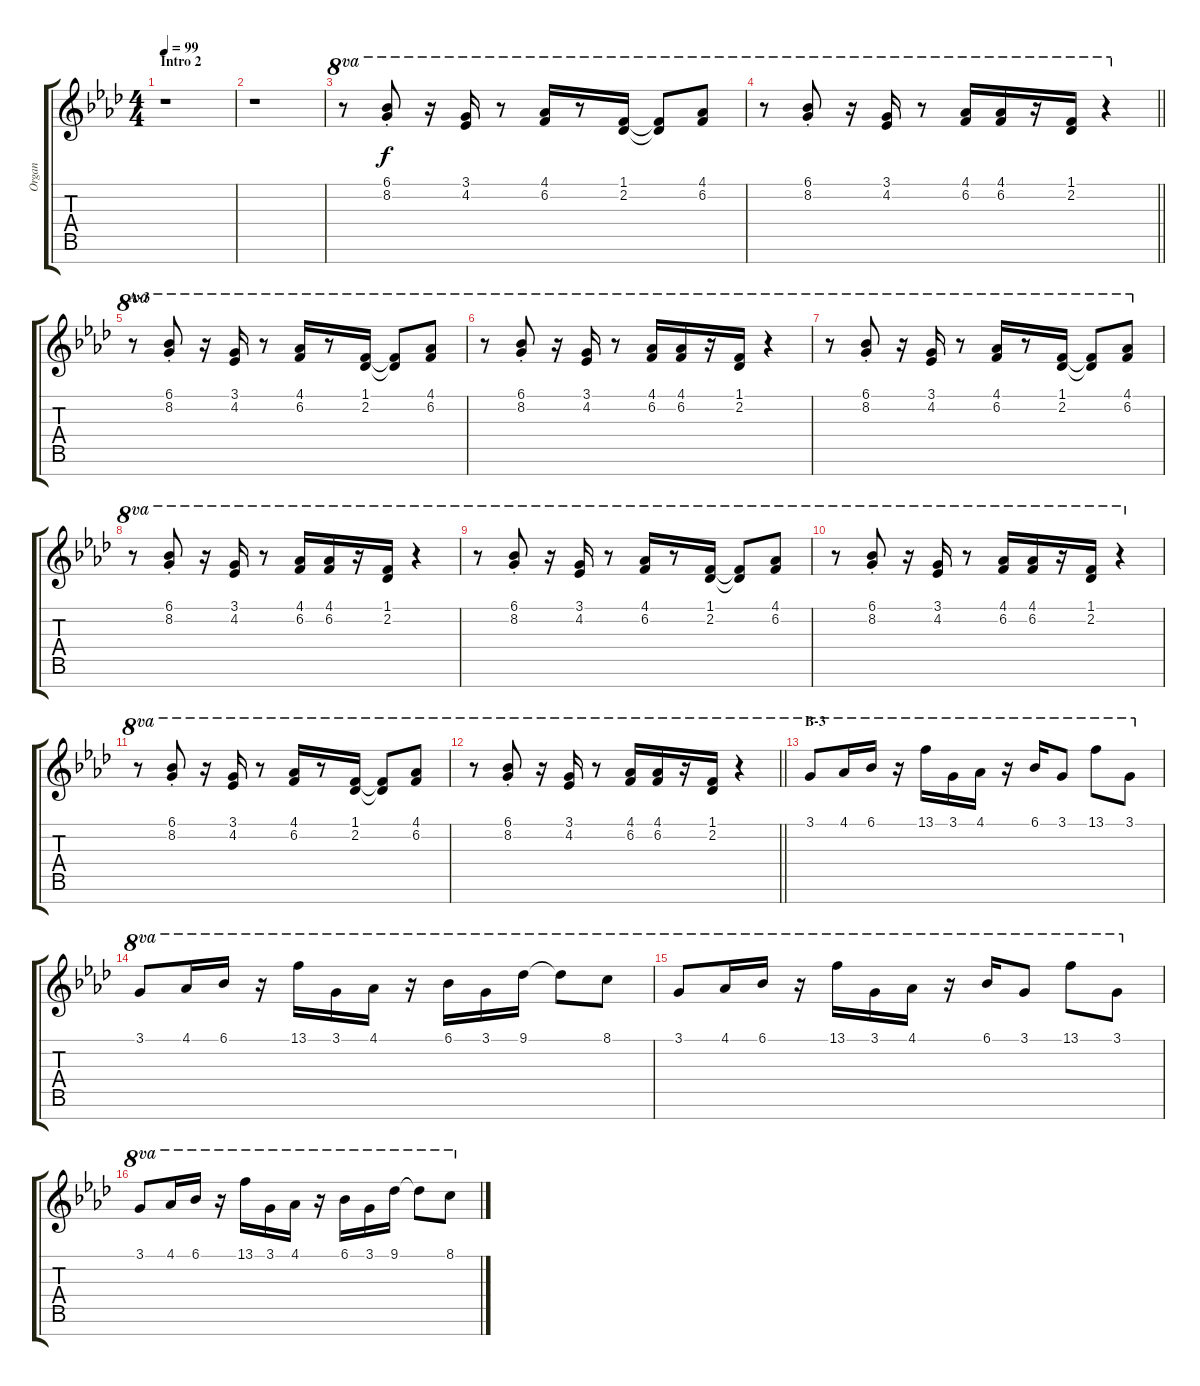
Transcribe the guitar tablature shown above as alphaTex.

\track ("Organ" "Organ") {instrument rockorgan}
\staff {score tabs}
\tuning (E5 B4 G4 D4 A3 E3 B2) {hide}
\ts (4 4)
\section ("" "Intro 2")
\tempo 99
\clef g2
\ks ab
r.1{dy f} |
r.1 |
r.8{ot 8va} (6.1{st} 8.2{st}).8{ot 8va} r.16{ot 8va} (3.1 4.2).16{ot 8va} r.8{ot 8va} (4.1 6.2).16{ot 8va} r.8{ot 8va} (1.1 2.2).16{ot 8va} (1.1{t} 2.2{t}).8{ot 8va} (4.1 6.2).8{ot 8va} |
\barLineRight lightlight
r.8{ot 8va} (6.1{st} 8.2{st}).8{ot 8va} r.16{ot 8va} (3.1 4.2).16{ot 8va} r.8{ot 8va} (4.1 6.2).16{ot 8va} (4.1 6.2).16{ot 8va} r.16{ot 8va} (1.1 2.2).16{ot 8va} r.4{ot 8va} |
\section ("" "A-3")
r.8{ot 8va} (6.1{st} 8.2{st}).8{ot 8va} r.16{ot 8va} (3.1 4.2).16{ot 8va} r.8{ot 8va} (4.1 6.2).16{ot 8va} r.8{ot 8va} (1.1 2.2).16{ot 8va} (1.1{t} 2.2{t}).8{ot 8va} (4.1 6.2).8{ot 8va} |
r.8{ot 8va} (6.1{st} 8.2{st}).8{ot 8va} r.16{ot 8va} (3.1 4.2).16{ot 8va} r.8{ot 8va} (4.1 6.2).16{ot 8va} (4.1 6.2).16{ot 8va} r.16{ot 8va} (1.1 2.2).16{ot 8va} r.4{ot 8va} |
r.8{ot 8va} (6.1{st} 8.2{st}).8{ot 8va} r.16{ot 8va} (3.1 4.2).16{ot 8va} r.8{ot 8va} (4.1 6.2).16{ot 8va} r.8{ot 8va} (1.1 2.2).16{ot 8va} (1.1{t} 2.2{t}).8{ot 8va} (4.1 6.2).8{ot 8va} |
r.8{ot 8va} (6.1{st} 8.2{st}).8{ot 8va} r.16{ot 8va} (3.1 4.2).16{ot 8va} r.8{ot 8va} (4.1 6.2).16{ot 8va} (4.1 6.2).16{ot 8va} r.16{ot 8va} (1.1 2.2).16{ot 8va} r.4{ot 8va} |
r.8{ot 8va} (6.1{st} 8.2{st}).8{ot 8va} r.16{ot 8va} (3.1 4.2).16{ot 8va} r.8{ot 8va} (4.1 6.2).16{ot 8va} r.8{ot 8va} (1.1 2.2).16{ot 8va} (1.1{t} 2.2{t}).8{ot 8va} (4.1 6.2).8{ot 8va} |
r.8{ot 8va} (6.1{st} 8.2{st}).8{ot 8va} r.16{ot 8va} (3.1 4.2).16{ot 8va} r.8{ot 8va} (4.1 6.2).16{ot 8va} (4.1 6.2).16{ot 8va} r.16{ot 8va} (1.1 2.2).16{ot 8va} r.4{ot 8va} |
r.8{ot 8va} (6.1{st} 8.2{st}).8{ot 8va} r.16{ot 8va} (3.1 4.2).16{ot 8va} r.8{ot 8va} (4.1 6.2).16{ot 8va} r.8{ot 8va} (1.1 2.2).16{ot 8va} (1.1{t} 2.2{t}).8{ot 8va} (4.1 6.2).8{ot 8va} |
\barLineRight lightlight
r.8{ot 8va} (6.1{st} 8.2{st}).8{ot 8va} r.16{ot 8va} (3.1 4.2).16{ot 8va} r.8{ot 8va} (4.1 6.2).16{ot 8va} (4.1 6.2).16{ot 8va} r.16{ot 8va} (1.1 2.2).16{ot 8va} r.4{ot 8va} |
\section ("" "B-3")
3.1.8{ot 8va} 4.1.16{ot 8va} 6.1.16{ot 8va} r.16{ot 8va} 13.1.16{ot 8va} 3.1.16{ot 8va} 4.1.16{ot 8va} r.16{ot 8va} 6.1.16{ot 8va} 3.1.8{ot 8va} 13.1.8{ot 8va} 3.1.8{ot 8va} |
3.1.8{ot 8va} 4.1.16{ot 8va} 6.1.16{ot 8va} r.16{ot 8va} 13.1.16{ot 8va} 3.1.16{ot 8va} 4.1.16{ot 8va} r.16{ot 8va} 6.1.16{ot 8va} 3.1.16{ot 8va} 9.1.16{ot 8va} 9.1{t}.8{ot 8va} 8.1.8{ot 8va} |
3.1.8{ot 8va} 4.1.16{ot 8va} 6.1.16{ot 8va} r.16{ot 8va} 13.1.16{ot 8va} 3.1.16{ot 8va} 4.1.16{ot 8va} r.16{ot 8va} 6.1.16{ot 8va} 3.1.8{ot 8va} 13.1.8{ot 8va} 3.1.8{ot 8va} |
3.1.8{ot 8va} 4.1.16{ot 8va} 6.1.16{ot 8va} r.16{ot 8va} 13.1.16{ot 8va} 3.1.16{ot 8va} 4.1.16{ot 8va} r.16{ot 8va} 6.1.16{ot 8va} 3.1.16{ot 8va} 9.1.16{ot 8va} 9.1{t}.8{ot 8va} 8.1.8{ot 8va}
